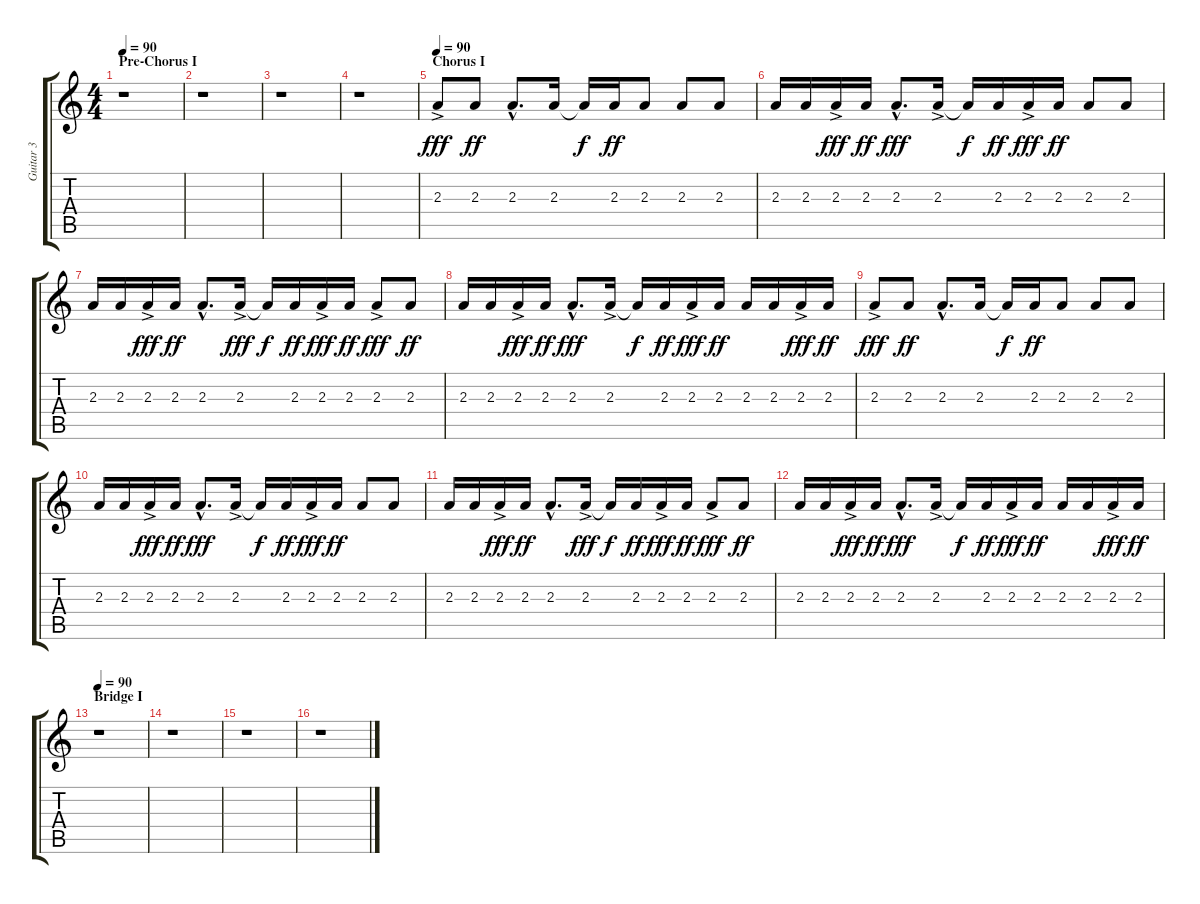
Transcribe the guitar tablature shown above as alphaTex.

\track ("Guitar 3" "Guitar 3") {instrument overdrivenguitar}
\staff {score tabs}
\tuning (E4 B3 G3 D3 A2 E2) {hide}
\ts (4 4)
\section ("" "Pre-Chorus I")
\tempo 90
\clef g2
\ks c
r.1{dy fff} |
r.1 |
r.1 |
r.1 |
\section ("" "Chorus I")
\tempo 90
2.3{ac}.8{volume 10 balance 8} 2.3.8{dy ff} 2.3{hac}.8{d} 2.3.16 2.3{t}.16{dy f} 2.3.16{dy ff} 2.3.8 2.3.8 2.3.8 |
2.3.16 2.3.16 2.3{ac}.16{dy fff} 2.3.16{dy ff} 2.3{hac}.8{d dy fff} 2.3{ac}.16 2.3{t}.16{dy f} 2.3.16{dy ff} 2.3{ac}.16{dy fff} 2.3.16{dy ff} 2.3.8 2.3.8 |
2.3.16 2.3.16 2.3{ac}.16{dy fff} 2.3.16{dy ff} 2.3{hac}.8{d} 2.3{ac}.16{dy fff} 2.3{t}.16{dy f} 2.3.16{dy ff} 2.3{ac}.16{dy fff} 2.3.16{dy ff} 2.3{ac}.8{dy fff} 2.3.8{dy ff} |
2.3.16 2.3.16 2.3{ac}.16{dy fff} 2.3.16{dy ff} 2.3{hac}.8{d dy fff} 2.3{ac}.16 2.3{t}.16{dy f} 2.3.16{dy ff} 2.3{ac}.16{dy fff} 2.3.16{dy ff} 2.3.16 2.3.16 2.3{ac}.16{dy fff} 2.3.16{dy ff} |
2.3{ac}.8{dy fff volume 10 balance 8} 2.3.8{dy ff} 2.3{hac}.8{d} 2.3.16 2.3{t}.16{dy f} 2.3.16{dy ff} 2.3.8 2.3.8 2.3.8 |
2.3.16 2.3.16 2.3{ac}.16{dy fff} 2.3.16{dy ff} 2.3{hac}.8{d dy fff} 2.3{ac}.16 2.3{t}.16{dy f} 2.3.16{dy ff} 2.3{ac}.16{dy fff} 2.3.16{dy ff} 2.3.8 2.3.8 |
2.3.16 2.3.16 2.3{ac}.16{dy fff} 2.3.16{dy ff} 2.3{hac}.8{d} 2.3{ac}.16{dy fff} 2.3{t}.16{dy f} 2.3.16{dy ff} 2.3{ac}.16{dy fff} 2.3.16{dy ff} 2.3{ac}.8{dy fff} 2.3.8{dy ff} |
2.3.16 2.3.16 2.3{ac}.16{dy fff} 2.3.16{dy ff} 2.3{hac}.8{d dy fff} 2.3{ac}.16 2.3{t}.16{dy f} 2.3.16{dy ff} 2.3{ac}.16{dy fff} 2.3.16{dy ff} 2.3.16 2.3.16 2.3{ac}.16{dy fff} 2.3.16{dy ff} |
\section ("" "Bridge I")
\tempo 90
r.1 |
r.1 |
r.1 |
r.1
